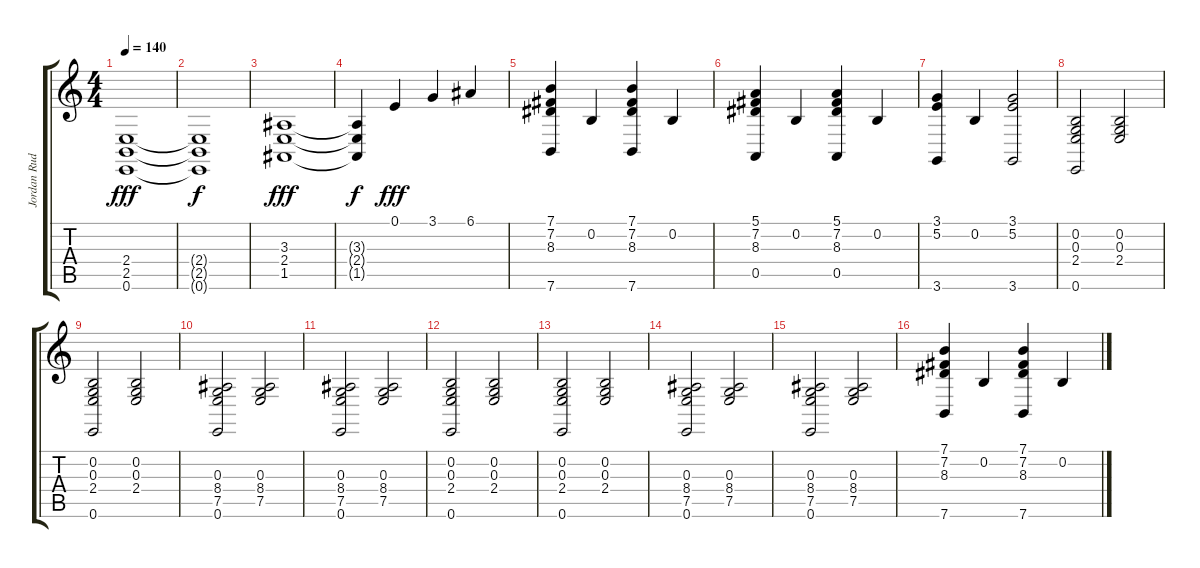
\track ("Jordan Rudess - Keyboard" "Jordan Rud") {instrument acousticgrandpiano}
\staff {score tabs}
\tuning (E4 B3 G3 D3 A2 E2) {hide}
\ts (4 4)
\tempo 140
\clef g2
\ks c
(2.4 2.5 0.6).1{dy fff instrument acousticgrandpiano} |
(2.4{t} 2.5{t} 0.6{t}).1{dy f} |
(3.3 2.4 1.5).1{dy fff} |
(3.3{t} 2.4{t} 1.5{t}).4{dy f} 0.1.4{dy fff} 3.1.4 6.1.4 |
(7.1 7.2 8.3 7.6).4 0.2.4 (7.1 7.2 8.3 7.6).4 0.2.4 |
(5.1 7.2 8.3 0.5).4 0.2.4 (5.1 7.2 8.3 0.5).4 0.2.4 |
(3.1 5.2 3.6).4 0.2.4 (3.1 5.2 3.6).2 |
(0.2 0.3 2.4 0.6).2 (0.2 0.3 2.4).2 |
(0.2 0.3 2.4 0.6).2 (0.2 0.3 2.4).2 |
(0.3 8.4 7.5 0.6).2 (0.3 8.4 7.5).2 |
(0.3 8.4 7.5 0.6).2 (0.3 8.4 7.5).2 |
(0.2 0.3 2.4 0.6).2 (0.2 0.3 2.4).2 |
(0.2 0.3 2.4 0.6).2 (0.2 0.3 2.4).2 |
(0.3 8.4 7.5 0.6).2 (0.3 8.4 7.5).2 |
(0.3 8.4 7.5 0.6).2 (0.3 8.4 7.5).2 |
(7.1 7.2 8.3 7.6).4 0.2.4 (7.1 7.2 8.3 7.6).4 0.2.4
